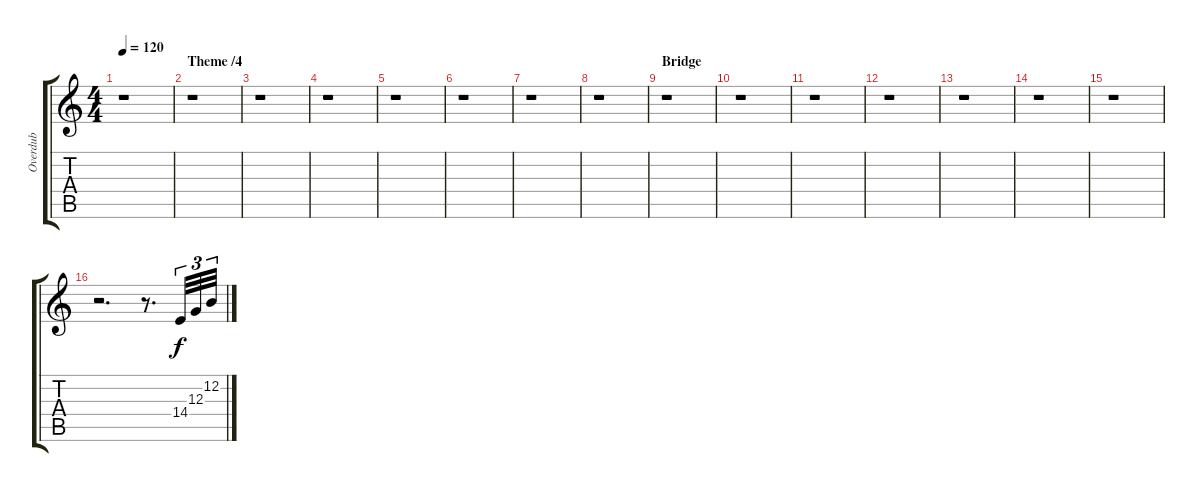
\track ("Overdub" "Overdub") {instrument synthstrings2}
\staff {score tabs}
\tuning (E4 B3 G3 D3 A2 E2) {hide}
\ts (4 4)
\tempo 120
\clef g2
\ks c
r.1{dy f} |
\section ("" "Theme /4")
r.1 |
r.1 |
r.1 |
r.1 |
r.1 |
r.1 |
r.1 |
\section ("" "Bridge")
r.1 |
r.1 |
r.1 |
r.1 |
r.1 |
r.1 |
r.1 |
r.2{d} r.8{d} 14.4.32{tu (3 2)} 12.3.32{tu (3 2)} 12.2.32{tu (3 2)}
